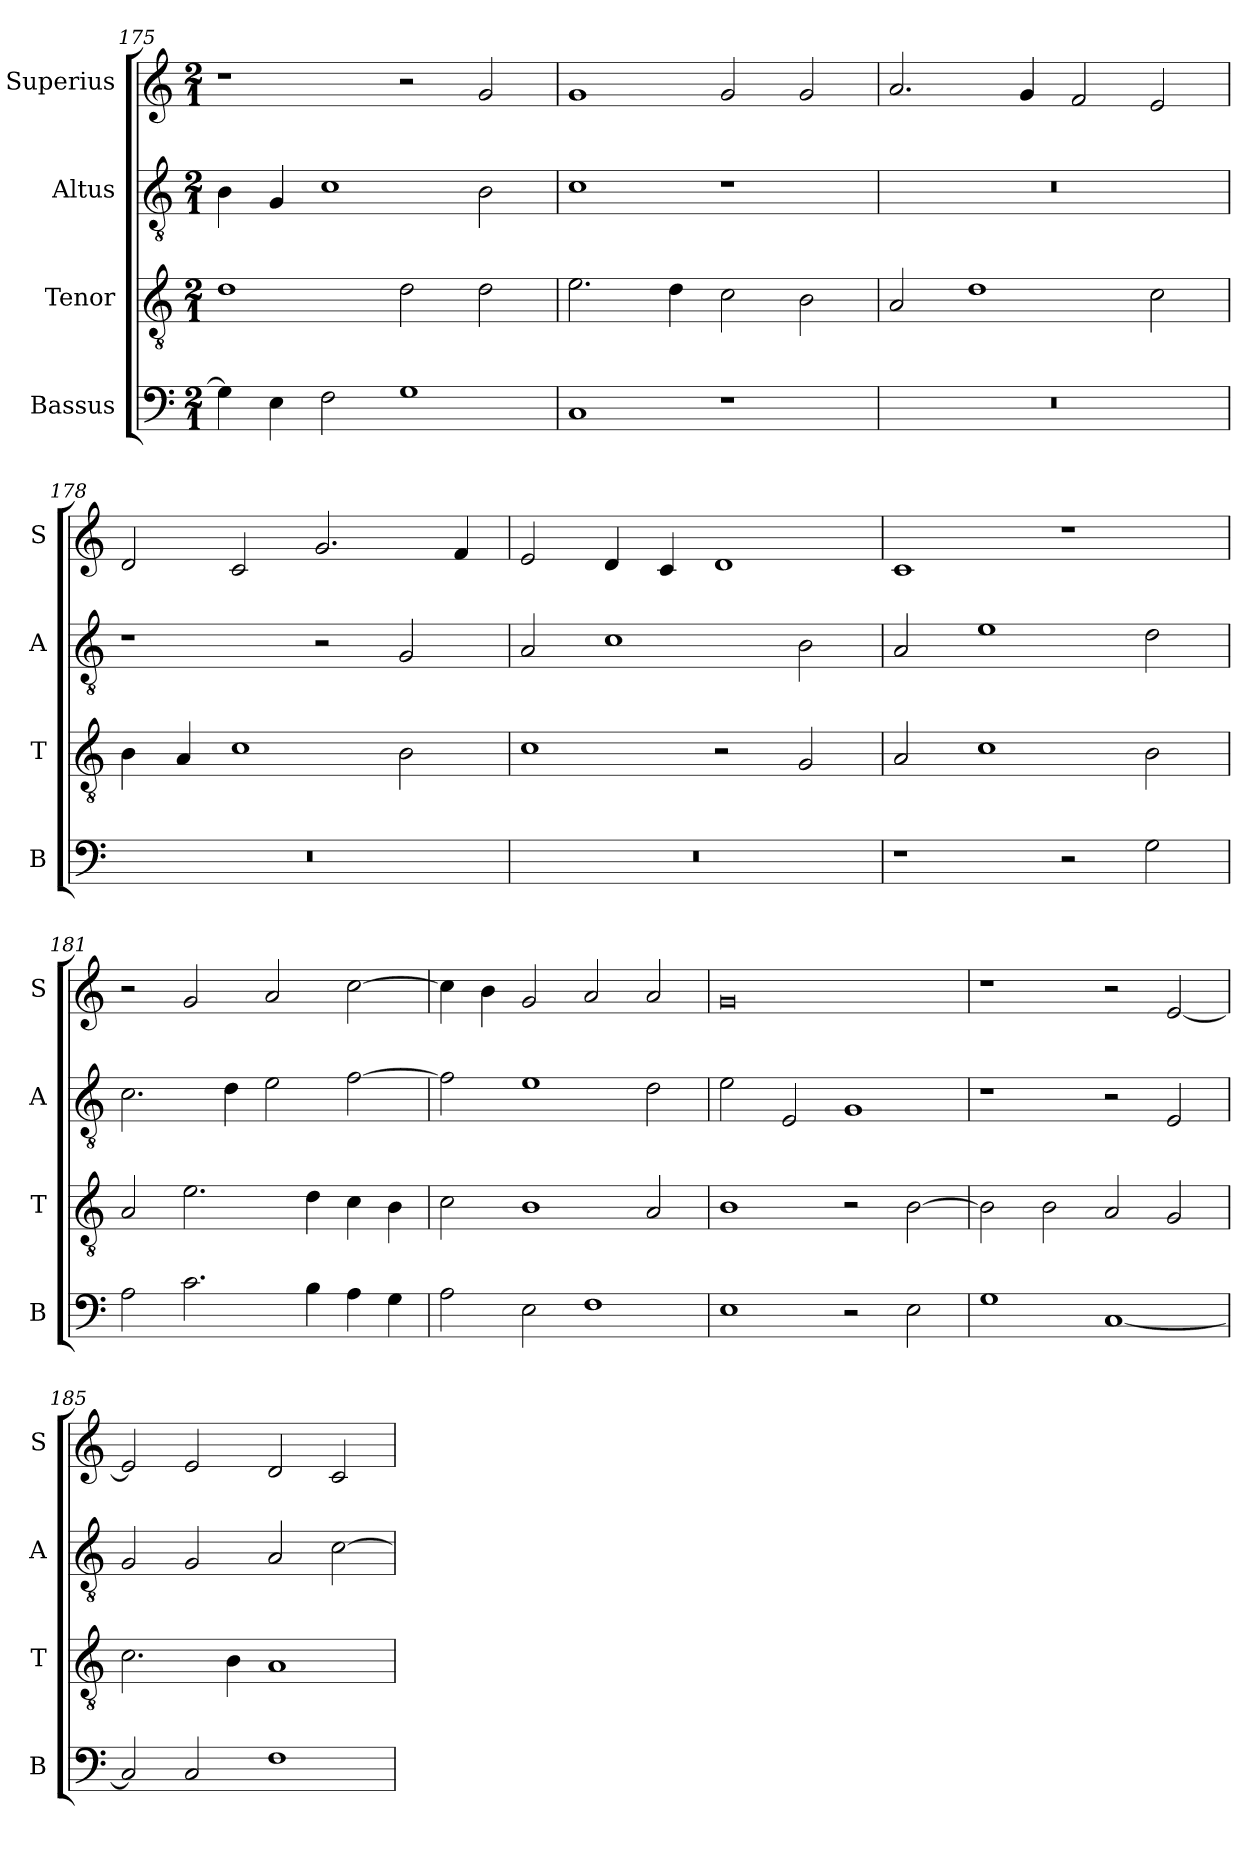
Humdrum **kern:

**kern	**kern	**kern	**kern
*part4	*part3	*part2	*part1
*staff4	*staff3	*staff2	*staff1
*I"Bassus	*I"Tenor	*I"Altus	*I"Superius
*I'B	*I'T	*I'A	*I'S
*clefF4	*clefGv2	*clefGv2	*clefG2
*k[]	*k[]	*k[]	*k[]
*C:	*C:	*C:	*C:
*M2/1	*M2/1	*M2/1	*M2/1
=175	=175	=175	=175
4G]	1d	4B	1r
4E	.	4G	.
2F	.	1c	.
1G	2d	.	2r
.	2d	2B	2g
=176	=176	=176	=176
1C	2.e	1c	1g
.	4d	.	.
1r	2c	1r	2g
.	2B	.	2g
=177	=177	=177	=177
0r	2A	0r	2.a
.	1d	.	.
.	.	.	4g
.	.	.	2f
.	2c	.	2e
=178	=178	=178	=178
0r	4B	1r	2d
.	4A	.	.
.	1c	.	2c
.	.	2r	2.g
.	2B	2G	.
.	.	.	4f
=179	=179	=179	=179
0r	1c	2A	2e
.	.	1c	4d
.	.	.	4c
.	2r	.	1d
.	2G	2B	.
=180	=180	=180	=180
1r	2A	2A	1c
.	1c	1e	.
2r	.	.	1r
2G	2B	2d	.
=181	=181	=181	=181
2A	2A	2.c	2r
2.c	2.e	.	2g
.	.	4d	.
.	.	2e	2a
4B	4d	.	.
4A	4c	[2f	[2cc
4G	4B	.	.
=182	=182	=182	=182
2A	2c	2f]	4cc]
.	.	.	4b
2E	1B	1e	2g
1F	.	.	2a
.	2A	2d	2a
=183	=183	=183	=183
1E	1B	2e	0g
.	.	2E	.
2r	2r	1G	.
2E	[2B	.	.
=184	=184	=184	=184
1G	2B]	1r	1r
.	2B	.	.
[1C	2A	2r	2r
.	2G	2E	[2e
=185	=185	=185	=185
2C]	2.c	2G	2e]
2C	.	2G	2e
.	4B	.	.
1F	1A	2A	2d
.	.	[2c	2c
=	=	=	=
*-	*-	*-	*-
